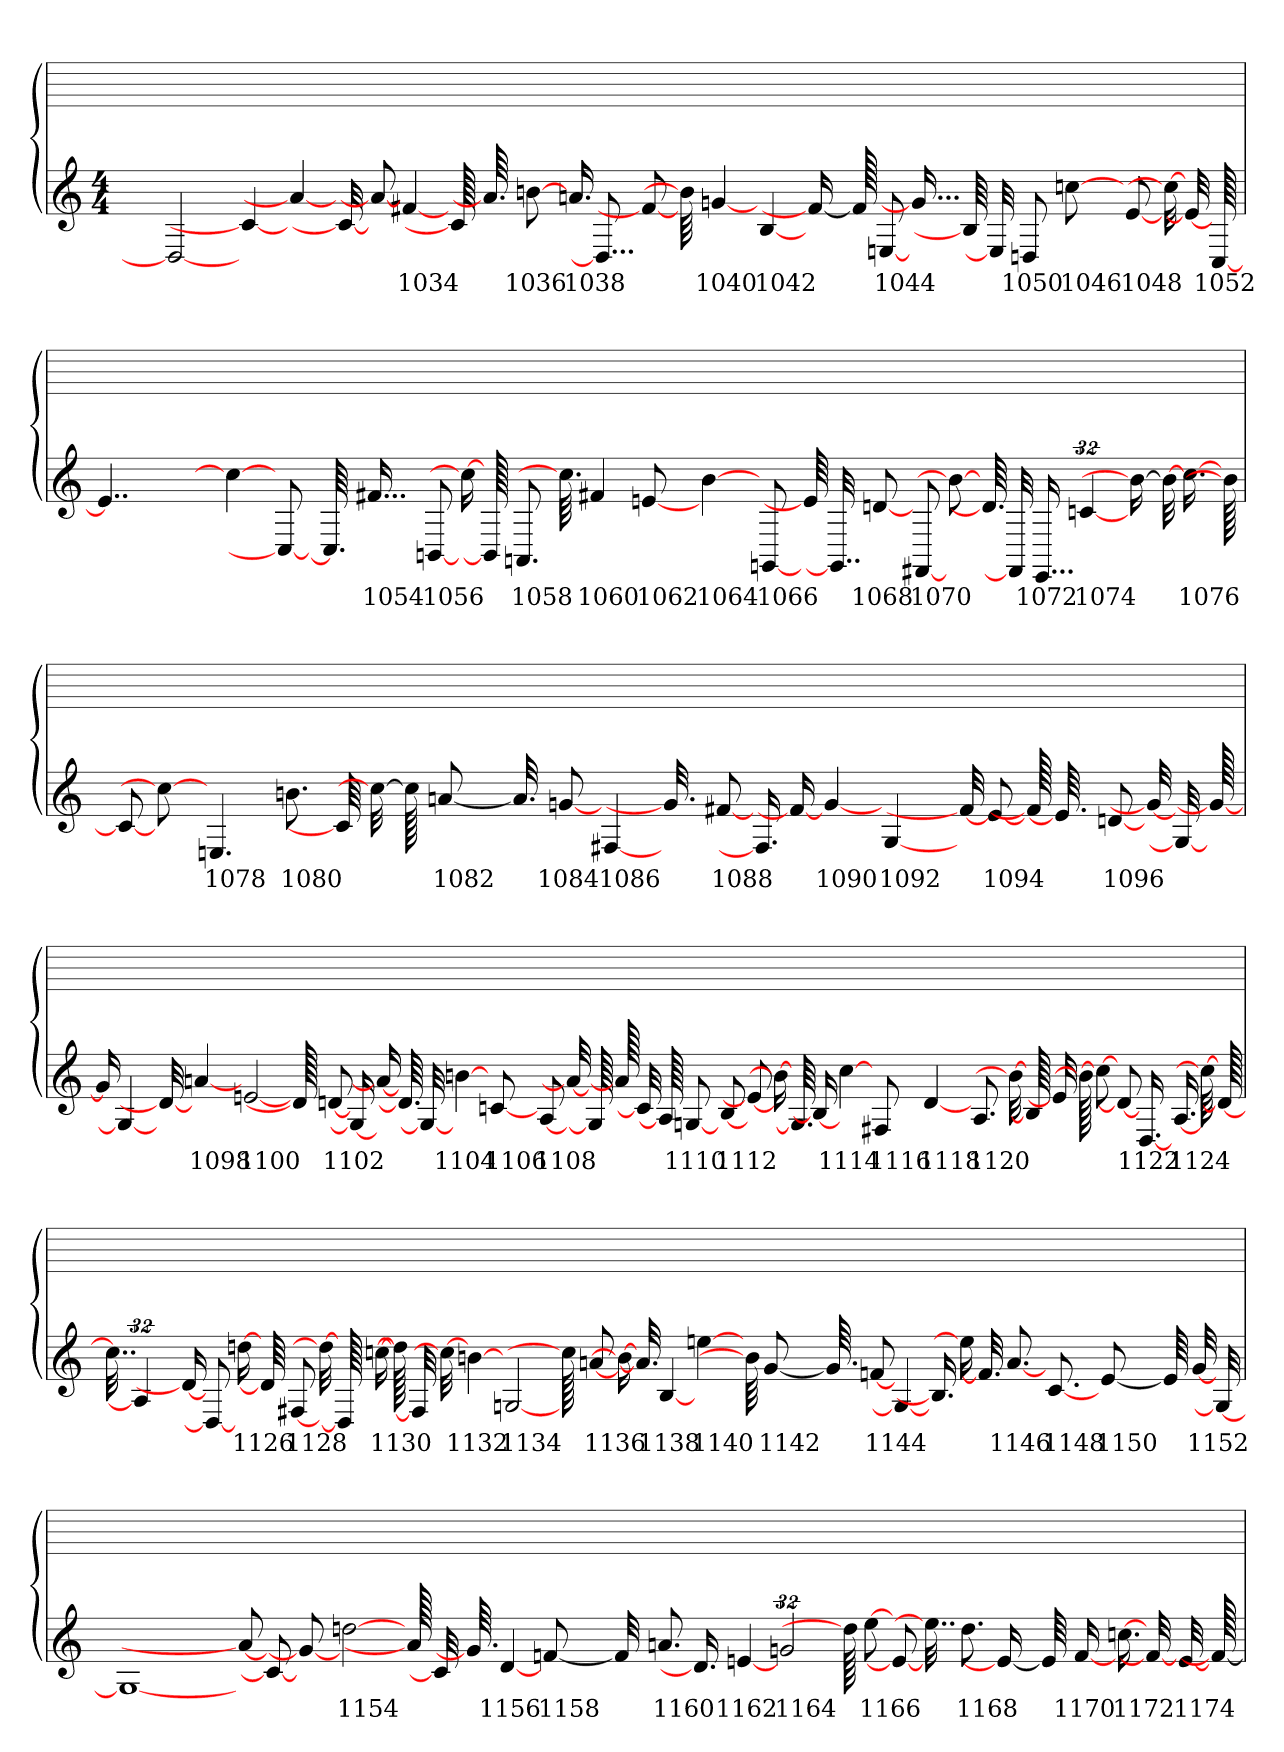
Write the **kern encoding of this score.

**kern	**text	**kern
*part2	*part2	*part1
*staff2	*staff2	*staff1
*clefG2	*	*
*M4/4	*	*
=	=	=
4ryy	.	4ryy
2D_	.	0ryy
4c_	.	.
4a_	.	.
32c_	.	.
8a_	.	.
[4f#X	1034	.
128c]	.	.
64.a]	.	.
[8bn	1036	.
16.an	1038	.
8...D]	.	.
8f#_	.	.
.	.	1ryy
64b]	.	.
[4gn	1040	.
[4B	1042	.
16f#_	.	.
128f#]	.	.
[8En	1044	.
16...g]	.	.
64B]	.	.
32E]	.	.
8Dn	1050	.
.	.	4ryy
[8ccn	1046	.
[8e	1048	.
.	.	16ryy
32cc_	.	.
32e_	.	.
.	.	64.ryy
[128C	1052	.
=	=	=
4..e]	.	4ryy
.	.	0ryy
8ryy	.	.
4cc_	.	.
8C_	.	.
64.ryy	.	.
64.C]	.	.
16...f#X	1054	.
[8BBn	1056	.
16cc_	.	.
128BB]	.	.
64ryy	.	.
8.AAn	1058	.
64.cc]	.	.
4f#X	1060	.
[8en	1062	.
[4b	1064	.
[8GGn	1066	.
.	.	1ryy
64e]	.	.
32..GG]	.	.
[8dn	1068	.
[8FF#X	1070	.
8b_	.	.
64.d]	.	.
32FF#]	.	.
16...EE	1072	.
[128%31cn	1074	.
16b_	.	.
32b_	.	.
[16.cc	1076	.
.	.	16ryy
.	.	64ryy
128b]	.	.
=	=	=
16ryy	.	4ryy
8c_	.	.
8cc_	.	.
.	.	0ryy
4.En	1078	.
8.bn	1080	.
64c]	.	.
32cc_	.	.
128cc]	.	.
[8an	1082	.
32.a]	.	.
[8gn	1084	.
[4F#X	1086	.
32.g]	.	.
[8f#X	1088	.
16.F#]	.	.
16f#_	.	.
[4g	1090	.
[4G	1092	.
.	.	4..ryy
32f#_	.	.
[8e	1094	.
128f#]	.	.
64.e]	.	.
[8dn	1096	.
32g_	.	.
32G_	.	.
128g_	.	.
=	=	=
128ryy	.	4ryy
16g]	.	.
4G_	.	.
.	.	0ryy
32d_	.	.
[4an	1098	.
[2en	1100	.
128d]	.	.
[8dn	1102	.
16G_	.	.
16a_	.	.
64.d]	.	.
32G_	.	.
[4bn	1104	.
[8cn	1106	.
[8A	1108	.
32a_	.	.
128G]	.	.
128a]	.	.
32c]	.	.
128A]	.	.
[8Gn	1110	.
[8B	1112	.
8e_	.	1ryy
16b_	.	.
64.G]	.	.
16B_	.	.
[4cc	1114	.
8F#X	1116	.
[4d	1118	.
8.A	1120	.
.	.	2ryy
32b_	.	.
128B]	.	.
32e]	.	.
128b]	.	.
8cc_	.	.
8d_	.	.
[16.D	1122	.
.	.	8ryy
[16.A	1124	.
64cc_	.	.
128d_	.	.
=	=	=
32..ryy	.	4ryy
32..cc]	.	.
128%31A]	.	.
.	.	0ryy
16d_	.	.
8D_	.	.
[16ddn	1126	.
64d]	.	.
[8F#X	1128	.
32dd_	.	.
128D]	.	.
[16ccn	1130	.
128dd]	.	.
32F#]	.	.
32cc_	.	.
[4bn	1132	.
[2Gn	1134	.
128cc]	.	.
[8an	1136	.
16b_	.	.
32.a]	.	.
[4B	1138	.
[4een	1140	.
.	.	1ryy
64b]	.	.
[8g	1142	.
64.g]	.	.
[8fn	1144	.
4G_	.	.
16.B]	.	.
16ee]	.	.
32.f]	.	.
[8.a	1146	.
.	.	4ryy
[8.c	1148	.
.	.	8ryy
[8e	1150	.
.	.	16ryy
64e]	.	.
[32g	1152	.
.	.	32ryy
32G_	.	.
.	.	128ryy
=	=	=
16...ryy	.	4ryy
1G_	.	.
.	.	00ryy
8a_	.	.
8c_	.	.
8g_	.	.
[2ddn	1154	.
128a]	.	.
32c]	.	.
64.g]	.	.
[4d	1156	.
[8fn	1158	.
32f]	.	.
8.an	1160	.
16.d]	.	.
[4en	1162	.
64%31gn	1164	.
128dd]	.	.
[8ee	1166	.
8e_	.	.
32..ee]	.	.
8.dd	1168	.
16e_	.	.
64e]	.	.
[16f	1170	.
[16.ccn	1172	.
32f_	.	.
[32e	1174	.
.	.	32ryy
128f_	.	.
=	=	=
*-	*-	*-
